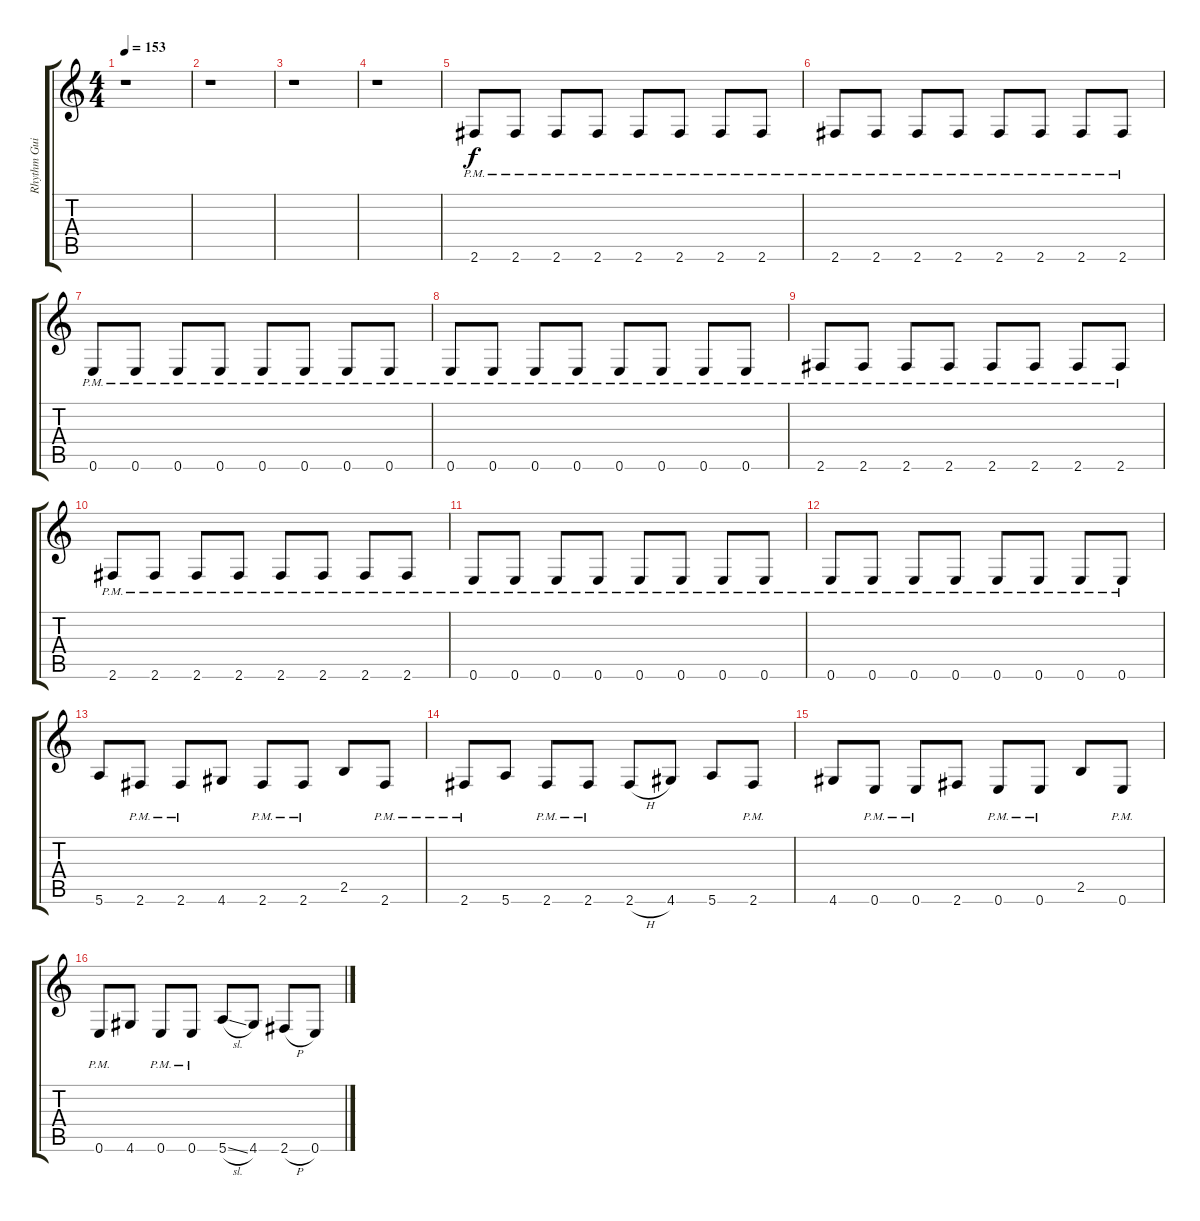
\track ("Rhythm Guitar II" "Rhythm Gui") {instrument overdrivenguitar}
\staff {score tabs}
\tuning (E4 B3 G3 D3 A2 E2) {hide}
\ts (4 4)
\tempo 153
\clef g2
\ks c
r.1{dy f} |
r.1 |
r.1 |
r.1 |
2.6{pm}.8 2.6{pm}.8 2.6{pm}.8 2.6{pm}.8 2.6{pm}.8 2.6{pm}.8 2.6{pm}.8 2.6{pm}.8 |
2.6{pm}.8 2.6{pm}.8 2.6{pm}.8 2.6{pm}.8 2.6{pm}.8 2.6{pm}.8 2.6{pm}.8 2.6{pm}.8 |
0.6{pm}.8 0.6{pm}.8 0.6{pm}.8 0.6{pm}.8 0.6{pm}.8 0.6{pm}.8 0.6{pm}.8 0.6{pm}.8 |
0.6{pm}.8 0.6{pm}.8 0.6{pm}.8 0.6{pm}.8 0.6{pm}.8 0.6{pm}.8 0.6{pm}.8 0.6{pm}.8 |
2.6{pm}.8 2.6{pm}.8 2.6{pm}.8 2.6{pm}.8 2.6{pm}.8 2.6{pm}.8 2.6{pm}.8 2.6{pm}.8 |
2.6{pm}.8 2.6{pm}.8 2.6{pm}.8 2.6{pm}.8 2.6{pm}.8 2.6{pm}.8 2.6{pm}.8 2.6{pm}.8 |
0.6{pm}.8 0.6{pm}.8 0.6{pm}.8 0.6{pm}.8 0.6{pm}.8 0.6{pm}.8 0.6{pm}.8 0.6{pm}.8 |
0.6{pm}.8 0.6{pm}.8 0.6{pm}.8 0.6{pm}.8 0.6{pm}.8 0.6{pm}.8 0.6{pm}.8 0.6{pm}.8 |
5.6.8 2.6{pm}.8 2.6{pm}.8 4.6.8 2.6{pm}.8 2.6{pm}.8 2.5.8 2.6{pm}.8 |
2.6{pm}.8 5.6.8 2.6{pm}.8 2.6{pm}.8 2.6{h}.8 4.6.8 5.6.8 2.6{pm}.8 |
4.6.8 0.6{pm}.8 0.6{pm}.8 2.6.8 0.6{pm}.8 0.6{pm}.8 2.5.8 0.6{pm}.8 |
0.6{pm}.8 4.6.8 0.6{pm}.8 0.6{pm}.8 5.6{sl}.8 4.6.8 2.6{h}.8 0.6.8
